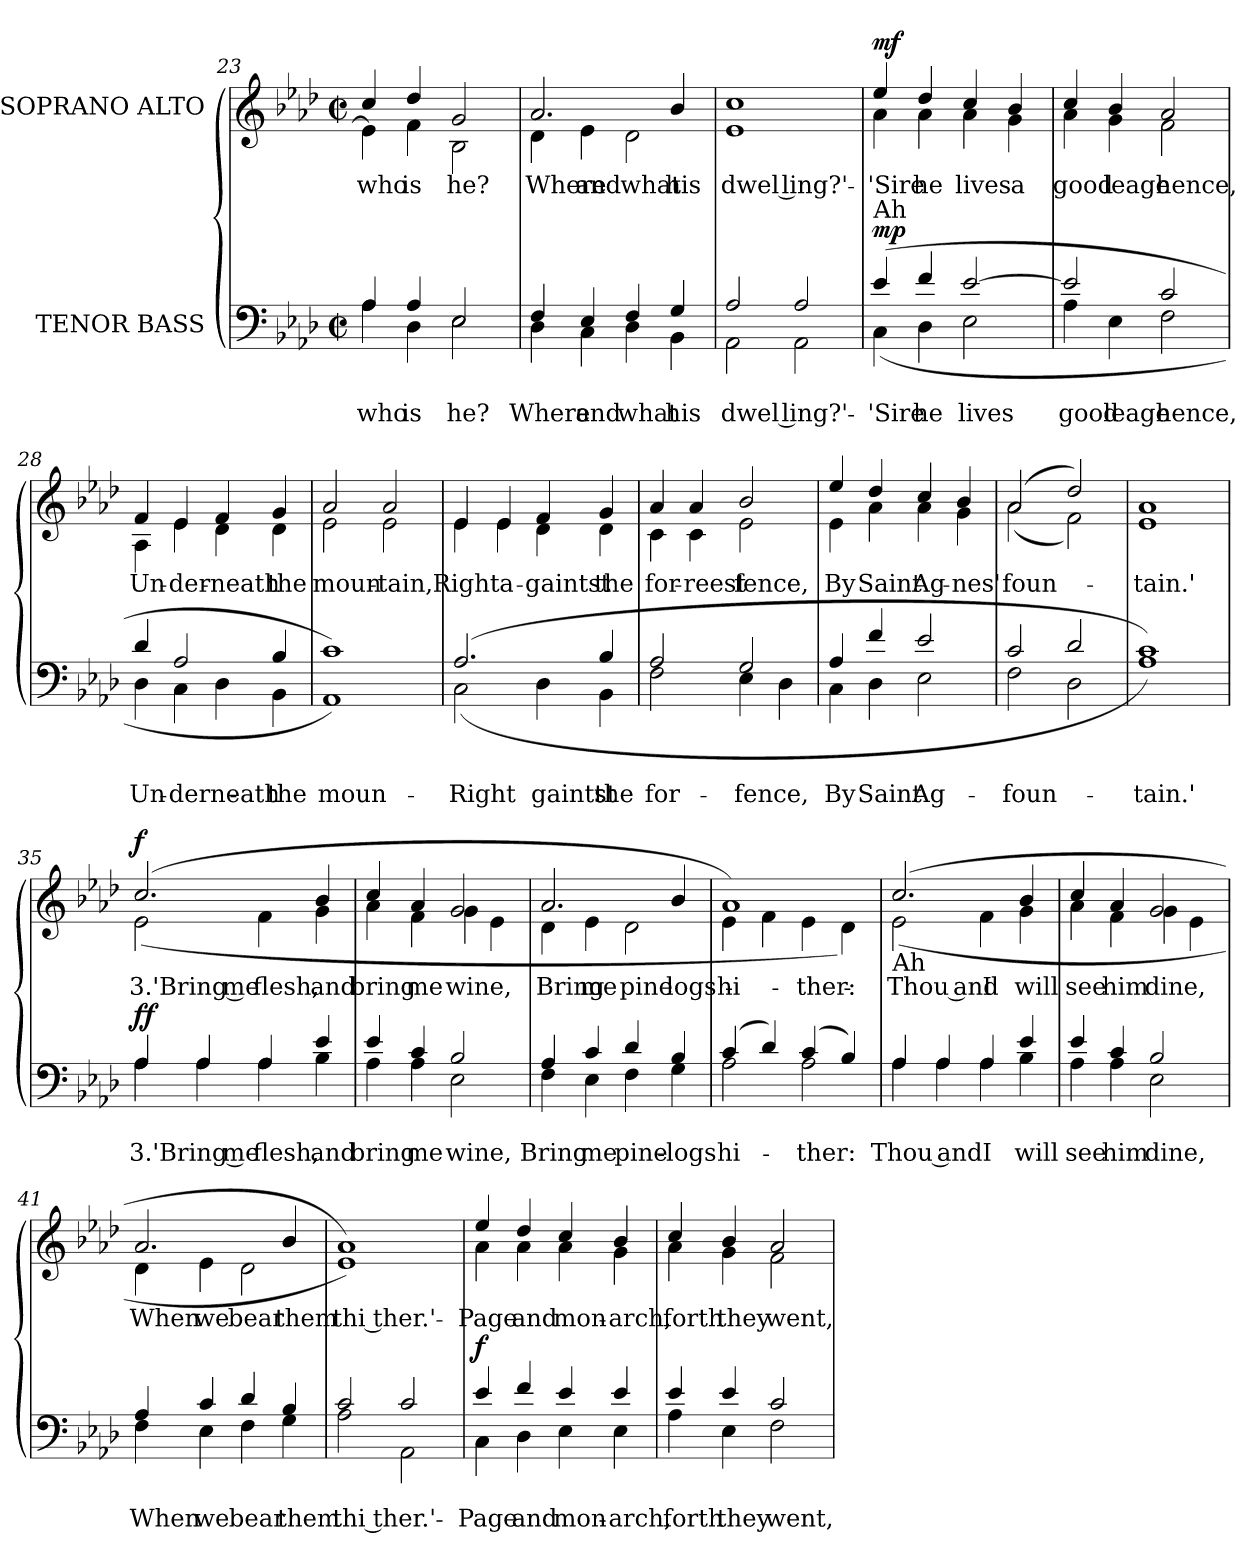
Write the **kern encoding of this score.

**kern	**text	**text	**dynam	**kern	**text	**dynam
*part2	*part2	*part2	*part2	*part1	*part1	*part1
*staff2	*staff2	*staff2	*staff2	*staff1	*staff1	*staff1
*I"TENOR BASS	*	*	*	*I"SOPRANO ALTO	*	*
*clefF4	*	*	*	*clefG2	*	*
*k[b-e-a-d-]	*	*	*	*k[b-e-a-d-]	*	*
*A-:	*	*	*	*A-:	*	*
*M2/2	*	*	*	*M2/2	*	*
*met(c|)	*	*	*	*met(c|)	*	*
=23	=23	=23	=23	=23	=23	=23
!	!	!LO:LY:a	!	!	!LO:LY:b	!
*^	*	*	*	*^	*	*
4A-/	4A-\	.	who	.	4cc/	4e-\]	-who	.
!	!	!	!LO:LY:a	!	!	!	!LO:LY:b	!
4A-/	4D-\	.	is	.	4dd-/	4f\	is	.
!	!	!	!LO:LY:a	!	!	!	!LO:LY:b	!
2E-/	2E-\	.	he?	.	2g/	2B-\	he?	.
=24	=24	=24	=24	=24	=24	=24	=24	=24
!	!	!	!LO:LY:a	!	!	!	!LO:LY:b	!
4F/	4D-\	.	Where	.	2.a-/	4d-\	Where	.
!	!	!	!LO:LY:a	!	!	!	!LO:LY:b	!
4E-/	4C\	.	and	.	.	4e-\	and	.
!	!	!	!LO:LY:a	!	!	!	!LO:LY:b	!
4F/	4D-\	.	what	.	.	2d-\	what	.
!	!	!	!LO:LY:a	!	!	!	!LO:LY:b	!
4G/	4BB-\	.	his	.	4b-/	.	his	.
*	*	*	*	*	*v	*v	*	*
=25	=25	=25	=25	=25	=25	=25	=25
!	!	!	!LO:LY:a	!	!	!LO:LY:b	!
2A-/	2AA-\	.	dwel ling?'-	.	1e- 1cc	dwel ling?'-	.
2A-/	2AA-\	.	.	.	.	.	.
!!LO:LB:g=z
=26	=26	=26	=26	=26	=26	=26	=26
!LO:TX:a:t=Ah	!	!	!	!	!	!	!
!	!	!	!LO:LY:a	!LO:DY:a	!	!LO:LY:b	!LO:DY:b
*	*	*	*	*	*^	*	*
(4e-/	(<4C\	.	-'Sire	mp	4ee-/	4a-\	-'Sire	mf
!	!	!	!LO:LY:a	!	!	!	!LO:LY:b	!
4f/	4D-\	.	he	.	4dd-/	4a-\	he	.
!	!	!	!LO:LY:a	!	!	!	!LO:LY:b	!
[>2e-/	2E-\	.	lives	.	4cc/	4a-\	lives	.
!	!	!	!	!	!	!	!LO:LY:b	!
.	.	.	.	.	4b-/	4g\	a	.
=27	=27	=27	=27	=27	=27	=27	=27	=27
!	!	!	!LO:LY:a	!	!	!	!LO:LY:b	!
2e-/]	4A-\	.	good	.	4cc/	4a-\	good	.
!	!	!	!LO:LY:a	!	!	!	!LO:LY:b	!
.	4E-\	.	leage	.	4b-/	4g\	leage	.
!	!	!	!LO:LY:a	!	!	!	!LO:LY:b	!
2c/	2F\	.	hence,	.	2a-/	2f\	hence,	.
=28	=28	=28	=28	=28	=28	=28	=28	=28
!	!	!	!LO:LY:a	!	!	!	!LO:LY:b	!
4d-/	4D-\	.	Un-	.	4f/	4A-\	Un-	.
!	!	!	!LO:LY:a	!	!	!	!LO:LY:b	!
2A-/	4C\	.	-der-	.	4e-/	4e-\	-der-	.
!	!	!	!LO:LY:a	!	!	!	!LO:LY:b	!
.	4D-\	.	neath	.	4f/	4d-\	-neath	.
!	!	!	!LO:LY:a	!	!	!	!LO:LY:b	!
4B-/	4BB-\	.	-the	.	4g/	4d-\	the	.
=29	=29	=29	=29	=29	=29	=29	=29	=29
!	!	!	!LO:LY:a	!	!	!	!LO:LY:b	!
*v	*v	*	*	*	*	*	*	*
1AA- 1c))	.	moun-	.	2a-/	2e-\	moun-	.
!	!	!	!	!	!	!LO:LY:b	!
.	.	.	.	2a-/	2e-\	-tain,	.
!!LO:PB:g=z	!!
=30	=30	=30	=30	=30	=30	=30	=30
!LO:TX:a:t=Ah	!	!	!	!	!	!	!
!	!	!LO:LY:a	!	!	!	!LO:LY:b	!
*^	*	*	*	*	*	*	*
(2.A-/	(<2C\	.	-Right	.	4e-/	4e-\	Right	.
!	!	!	!	!	!	!	!LO:LY:b	!
.	.	.	.	.	4e-/	4e-\	a-	.
!	!	!	!LO:LY:a	!	!	!	!LO:LY:b	!
.	4D-\	.	gaintst	.	4f/	4d-\	-gaintst	.
!	!	!	!LO:LY:a	!	!	!	!LO:LY:b	!
4B-/	4BB-\	.	the	.	4g/	4d-\	the	.
=31	=31	=31	=31	=31	=31	=31	=31	=31
!	!	!	!LO:LY:a	!	!	!	!LO:LY:b	!
2A-/	2F\	.	for-	.	4a-/	4c\	for-	.
!	!	!	!	!	!	!	!LO:LY:b	!
.	.	.	.	.	4a-/	4c\	-reest	.
!	!	!	!LO:LY:a	!	!	!	!LO:LY:b	!
2G/	4E-\	.	-fence,	.	2b-/	2e-\	fence,	.
.	4D-\	.	.	.	.	.	.	.
=32	=32	=32	=32	=32	=32	=32	=32	=32
!	!	!	!LO:LY:a	!	!	!	!LO:LY:b	!
4A-/	4C\	.	By	.	4ee-/	4e-\	By	.
!	!	!	!LO:LY:a	!	!	!	!LO:LY:b	!
4f/	4D-\	.	Saint	.	4dd-/	4a-\	Saint	.
!	!	!	!LO:LY:a	!	!	!	!LO:LY:b	!
2e-/	2E-\	.	Ag-	.	4cc/	4a-\	Ag-	.
!	!	!	!	!	!	!	!LO:LY:b:rj	!
.	.	.	.	.	4b-/	4g\	-nes'	.
=33	=33	=33	=33	=33	=33	=33	=33	=33
!	!	!	!LO:LY:a	!	!	!	!LO:LY:b	!
2c/	2F\	.	-foun-	.	(2a-/	(<2a-\	foun-	.
2d-/	2D-\	.	.	.	2dd-/)	2f\)	.	.
=34	=34	=34	=34	=34	=34	=34	=34	=34
!	!	!	!LO:LY:a	!	!	!	!LO:LY:b	!
*v	*v	*	*	*	*	*	*	*
*	*	*	*	*v	*v	*	*
1A- 1c))	.	-tain.'	.	1e- 1a-	-tain.'	.
!!LO:LB:g=z
=35	=35	=35	=35	=35	=35	=35
!	!	!	!	!LO:TX:b:t=Ah	!	!
!	!	!LO:LY:a	!LO:DY:a	!	!LO:LY:b	!LO:DY:b
*^	*	*	*	*^	*	*
4A-/	4A-\	.	3.'Bring me	ff	(2.cc/	(<2e-\	3.'Bring me	f
4A-/	4A-\	.	.	.	.	.	.	.
!	!	!	!LO:LY:a	!	!	!	!LO:LY:b	!
4A-/	4A-\	.	flesh,	.	.	4f\	flesh,	.
!	!	!	!LO:LY:a	!	!	!	!LO:LY:b	!
4e-/	4B-\	.	and	.	4b-/	4g\	and	.
=36	=36	=36	=36	=36	=36	=36	=36	=36
!	!	!	!LO:LY:a	!	!	!	!LO:LY:b	!
4e-/	4A-\	.	bring	.	4cc/	4a-\	bring	.
!	!	!	!LO:LY:a	!	!	!	!LO:LY:b	!
4c/	4A-\	.	me	.	4a-/	4f\	me	.
!	!	!	!LO:LY:a	!	!	!	!LO:LY:b	!
2B-/	2E-\	.	wine,	.	2g/	4g\	wine,	.
.	.	.	.	.	.	4e-\	.	.
=37	=37	=37	=37	=37	=37	=37	=37	=37
!	!	!	!LO:LY:a	!	!	!	!LO:LY:b	!
4A-/	4F\	.	Bring	.	2.a-/	4d-\	Bring	.
!	!	!	!LO:LY:a	!	!	!	!LO:LY:b	!
4c/	4E-\	.	me	.	.	4e-\	me	.
!	!	!	!LO:LY:a	!	!	!	!LO:LY:b	!
4d-/	4F\	.	pine-	.	.	2d-\	pine-	.
!	!	!	!LO:LY:a:rj	!	!	!	!LO:LY:b:rj	!
4B-/	4G\	.	-logs	.	4b-/	.	logs	.
=38	=38	=38	=38	=38	=38	=38	=38	=38
!	!	!	!LO:LY:a	!	!	!	!LO:LY:b	!
(4c/	2A-\	.	hi-	.	1a-)	4e-\	-hi-	.
4d-/)	.	.	.	.	.	4f\	.	.
!	!	!	!LO:LY:a	!	!	!	!LO:LY:b	!
(4c/	2A-\	.	-ther:	.	.	4e-\	-ther:	.
4B-/)	.	.	.	.	.	4d-\)	.	.
!!LO:LB:g=z	!!
=39	=39	=39	=39	=39	=39	=39	=39	=39
!	!	!	!	!	!LO:TX:b:t=Ah	!	!	!
!	!	!	!LO:LY:a	!	!	!	!LO:LY:b	!
4A-/	4A-\	.	Thou and	.	(2.cc/	(<2e-\	Thou and	.
4A-/	4A-\	.	.	.	.	.	.	.
!	!	!	!LO:LY:a	!	!	!	!LO:LY:b	!
4A-/	4A-\	.	I	.	.	4f\	I	.
!	!	!	!LO:LY:a	!	!	!	!LO:LY:b	!
4e-/	4B-\	.	will	.	4b-/	4g\	will	.
=40	=40	=40	=40	=40	=40	=40	=40	=40
!	!	!	!LO:LY:a	!	!	!	!LO:LY:b	!
4e-/	4A-\	.	see	.	4cc/	4a-\	see	.
!	!	!	!LO:LY:a	!	!	!	!LO:LY:b	!
4c/	4A-\	.	him	.	4a-/	4f\	him	.
!	!	!	!LO:LY:a	!	!	!	!LO:LY:b	!
2B-/	2E-\	.	dine,	.	2g/	4g\	dine,	.
.	.	.	.	.	.	4e-\	.	.
=41	=41	=41	=41	=41	=41	=41	=41	=41
!	!	!	!LO:LY:a	!	!	!	!LO:LY:b	!
4A-/	4F\	.	When	.	2.a-/	4d-\	When	.
!	!	!	!LO:LY:a	!	!	!	!LO:LY:b	!
4c/	4E-\	.	we	.	.	4e-\	we	.
!	!	!	!LO:LY:a	!	!	!	!LO:LY:b	!
4d-/	4F\	.	bear	.	.	2d-\	bear	.
!	!	!	!LO:LY:a	!	!	!	!LO:LY:b	!
4B-/	4G\	.	them	.	4b-/	.	them	.
*	*	*	*	*	*v	*v	*	*
=42	=42	=42	=42	=42	=42	=42	=42
!	!	!	!LO:LY:a	!	!	!LO:LY:b	!
2c/	2A-\	.	thi ther.'-	.	1e- 1a-))	thi ther.'-	.
2c/	2AA-\	.	.	.	.	.	.
!!LO:PB:g=z
=43	=43	=43	=43	=43	=43	=43	=43
!	!	!	!LO:LY:a	!LO:DY:a	!	!LO:LY:b	!
*	*	*	*	*	*^	*	*
4e-/	4C\	.	-Page	f	4ee-/	4a-\	-Page	.
!	!	!	!LO:LY:a	!	!	!	!LO:LY:b	!
4f/	4D-\	.	and	.	4dd-/	4a-\	and	.
!	!	!	!LO:LY:a	!	!	!	!LO:LY:b	!
4e-/	4E-\	.	mon-	.	4cc/	4a-\	mon-	.
!	!	!	!LO:LY:a	!	!	!	!LO:LY:b	!
4e-/	4E-\	.	-arch,	.	4b-/	4g\	-arch,	.
=44	=44	=44	=44	=44	=44	=44	=44	=44
!	!	!	!LO:LY:a	!	!	!	!LO:LY:b	!
4e-/	4A-\	.	forth	.	4cc/	4a-\	forth	.
!	!	!	!LO:LY:a	!	!	!	!LO:LY:b	!
4e-/	4E-\	.	they	.	4b-/	4g\	they	.
!	!	!	!LO:LY:a	!	!	!	!LO:LY:b	!
2c/	2F\	.	went,	.	2a-/	2f\	went,	.
*v	*v	*	*	*	*	*	*	*
*	*	*	*	*v	*v	*	*
=	=	=	=	=	=	=
*-	*-	*-	*-	*-	*-	*-
